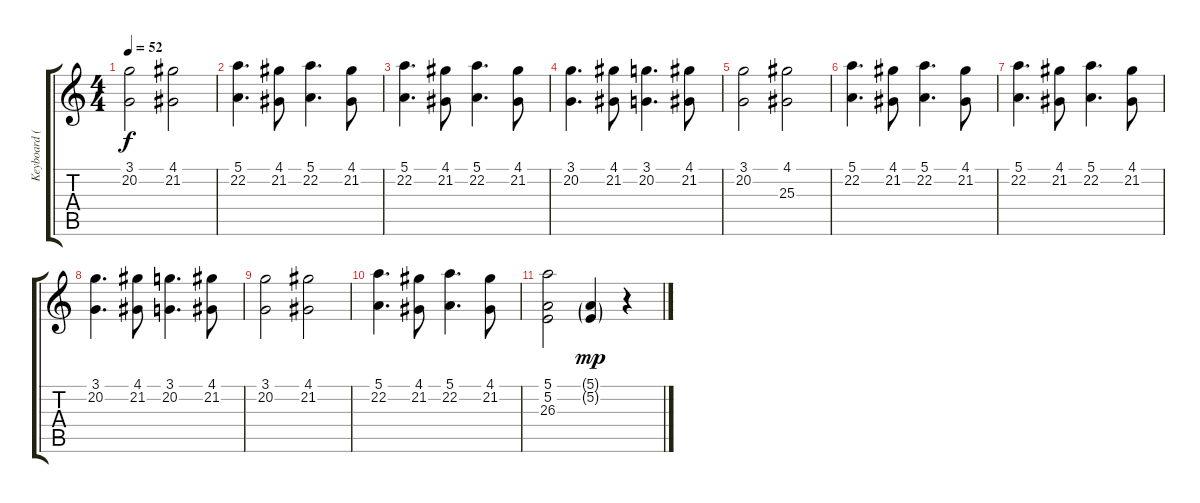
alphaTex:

\track ("Keyboard (Саша)" "Keyboard (") {instrument tremolostrings}
\staff {score tabs}
\tuning (E4 B3 G3 D3 A2 E2) {hide}
\ts (4 4)
\tempo 52
\clef g2
\ks c
(3.1 20.2).2{dy f} (4.1 21.2).2 |
(5.1 22.2).4{d} (4.1 21.2).8 (5.1 22.2).4{d} (4.1 21.2).8 |
(5.1 22.2).4{d} (4.1 21.2).8 (5.1 22.2).4{d} (4.1 21.2).8 |
(3.1 20.2).4{d} (4.1 21.2).8 (3.1 20.2).4{d} (4.1 21.2).8 |
(3.1 20.2).2 (4.1 25.3).2 |
(5.1 22.2).4{d} (4.1 21.2).8 (5.1 22.2).4{d} (4.1 21.2).8 |
(5.1 22.2).4{d} (4.1 21.2).8 (5.1 22.2).4{d} (4.1 21.2).8 |
(3.1 20.2).4{d} (4.1 21.2).8 (3.1 20.2).4{d} (4.1 21.2).8 |
(3.1 20.2).2 (4.1 21.2).2 |
(5.1 22.2).4{d} (4.1 21.2).8 (5.1 22.2).4{d} (4.1 21.2).8 |
(5.1 5.2 26.3).2 (5.1{g} 5.2{g}).4{dy mp} r.4
